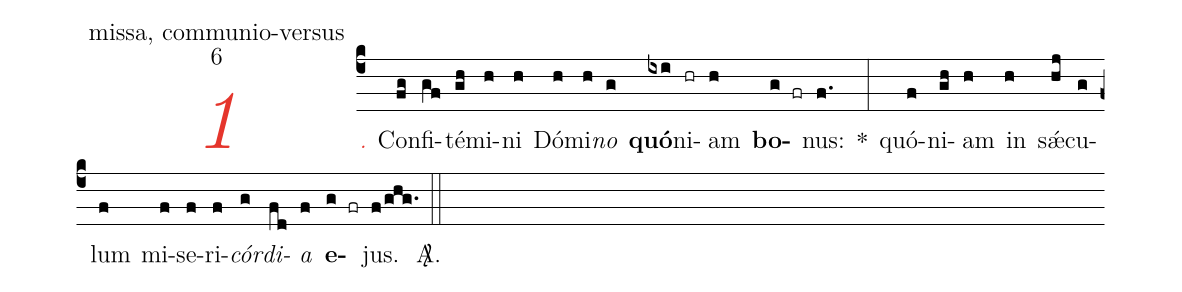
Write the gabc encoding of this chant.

office-part: missa, communio-versus;
mode: 6;
%%
(c4)
<c><i>1.</i></c> C{o}n(fg)fi(gf)té(gh)mi(h)ni(h) Dó(h)mi(h)<i>no</i>(g) <b>quó</b>(ixi)ni(hr)am(h) <b>bo</b>(g fr)nus:(f.) *(:)
quó(f)ni(gh)am(h) in(h) sǽ(hj)cu(g)lum(f) mi(f)se(f)ri(f)<i>cór</i>(g)<i>di</i>(fd)<i>a</i>(f) <b>e</b>(g fr)jus.(f/ghg.) <sp>A/</sp>.(::)
